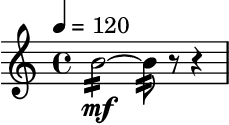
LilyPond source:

\version "2.24.2"
\language "english"
\include "lilypond-book-preamble.ly"
#(ly:set-option 'tall-page-formats 'png)
\header
{
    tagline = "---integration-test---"
}
\score
{
    % OPEN_BRACKETS:
    \new Staff
    {
        % OPEN_BRACKETS:
        \new Voice
        {
            % OPEN_BRACKETS:
            {
                % BEFORE:
                % COMMANDS:
                \tempo 4=120
                % OPENING:
                % COMMANDS:
                \time 4/4
                b'2
                % AFTER:
                % STEM_TREMOLOS:
                :16
                % ARTICULATIONS:
                \mf
                % SPANNER_STARTS:
                ~
                b'8
                % AFTER:
                % STEM_TREMOLOS:
                :32
                r8
                r4
            % CLOSE_BRACKETS:
            }
        % CLOSE_BRACKETS:
        }
    % CLOSE_BRACKETS:
    }
}
